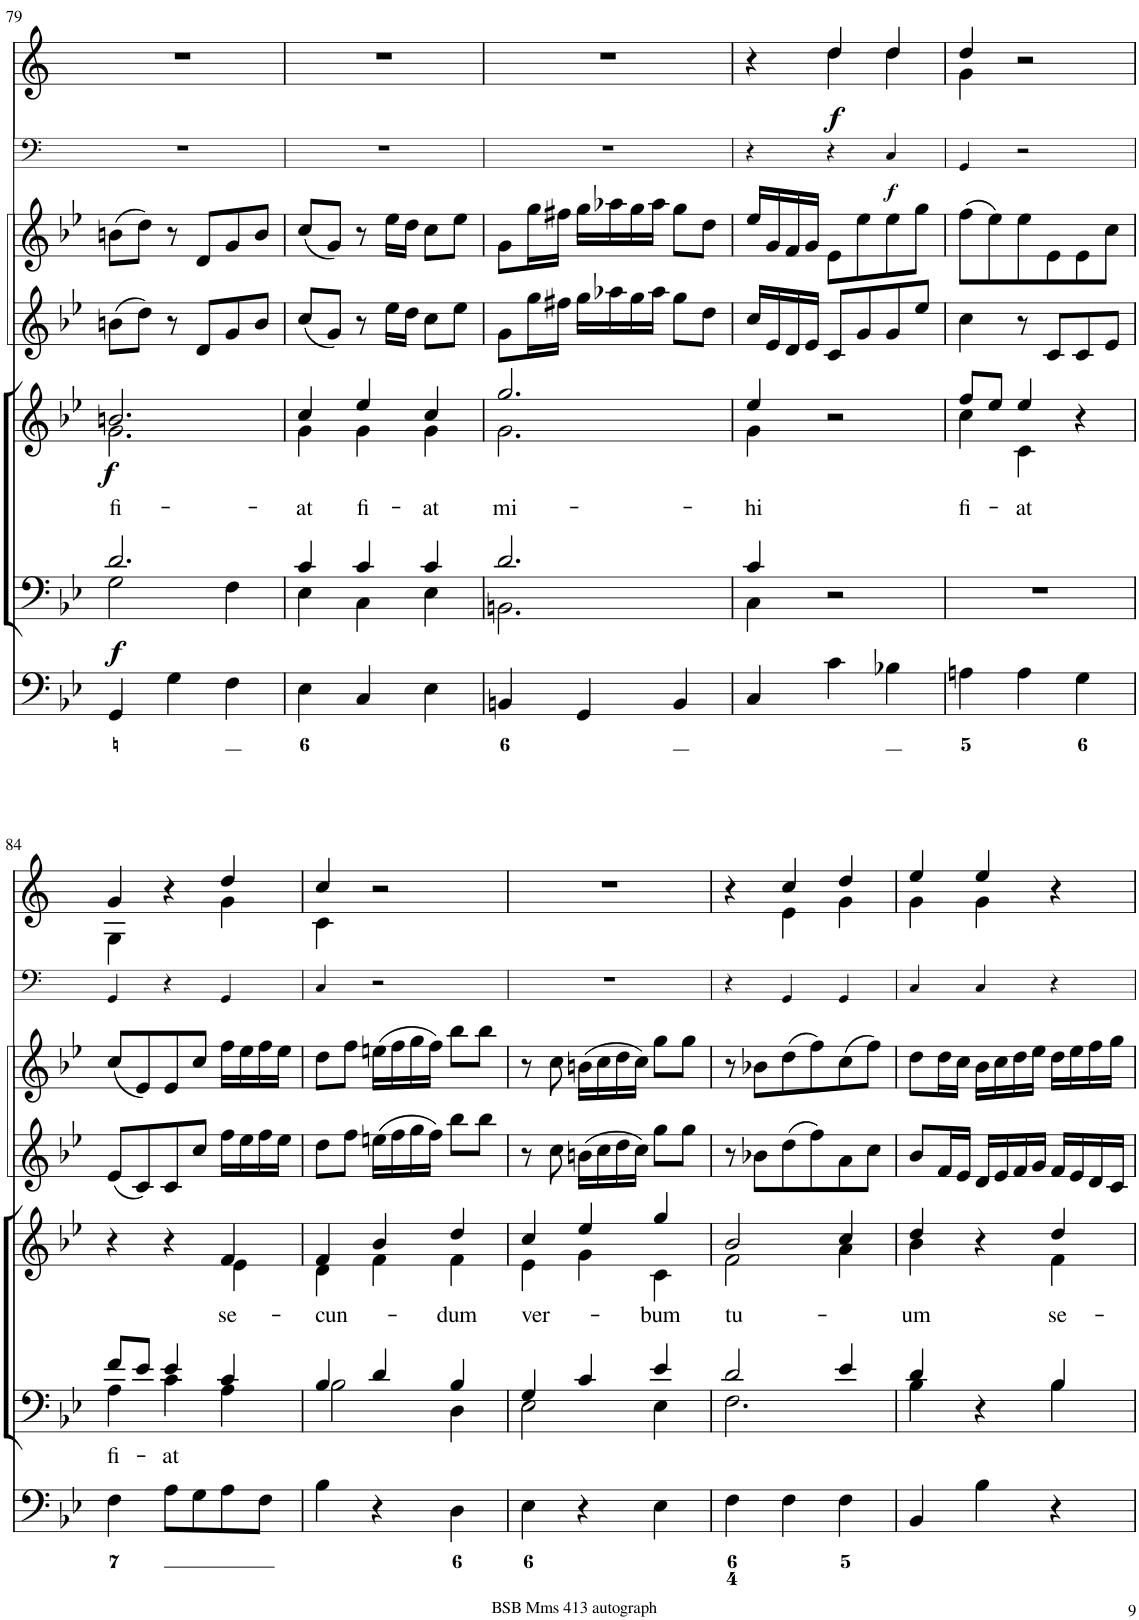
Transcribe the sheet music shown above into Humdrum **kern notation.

**kern	**kern	**text	**dynam	**kern	**text	**dynam	**kern	**kern	**kern	**dynam	**kern	**dynam
*part7	*part6	*part6	*part6	*part5	*part5	*part5	*part4	*part3	*part2	*part2	*part1	*part1
*staff7	*staff6	*staff6	*staff6	*staff5	*staff5	*staff5	*staff4	*staff3	*staff2	*staff2	*staff1	*staff1
*I"Organ	*I"Voice	*	*	*I"Voice	*	*	*I"Violin	*I"Violini	*I"Timpani in B[b]	*	*I"Clarini in B[b]	*
*	*	*	*	*	*	*	*I'Vln	*I'Vln	*I'Timp	*	*	*
!!LO:PB:g=z
*clefF4	*clefF4	*	*	*clefG2	*	*	*clefG2	*clefG2	*clefF4	*	*clefG2	*
*	*	*	*	*	*	*	*	*	*Trd1c2	*	*Trd1c2	*
*k[b-e-]	*k[b-e-]	*	*	*k[b-e-]	*	*	*k[b-e-]	*k[b-e-]	*k[]	*	*k[]	*
*M3/4	*M3/4	*	*	*M3/4	*	*	*M3/4	*M3/4	*M3/4	*	*M3/4	*
=79	=79	=79	=79	=79	=79	=79	=79	=79	=79	=79	=79	=79
*	*^	*	*	*	*	*	*	*	*	*	*	*
!	!	!	!	!LO:DY:b	!	!LO:LY:b	!LO:DY:b	!	!	!	!	!	!
*	*	*	*	*	*^	*	*	*	*	*	*	*	*
4GG/	2.d/	2G\	.	f	2.bn/	2.g\	fi-	f	(8bn\L	(8bn\L	2.r	.	2.r	.
.	.	.	.	.	.	.	.	.	8dd\J)	8dd\J)	.	.	.	.
4G\	.	.	.	.	.	.	.	.	8r	8r	.	.	.	.
.	.	.	.	.	.	.	.	.	8d/L	8d/L	.	.	.	.
4F\	.	4F\	.	.	.	.	.	.	8g/	8g/	.	.	.	.
.	.	.	.	.	.	.	.	.	8b/J	8b/J	.	.	.	.
=80	=80	=80	=80	=80	=80	=80	=80	=80	=80	=80	=80	=80	=80	=80
!	!	!	!	!	!	!	!LO:LY:b	!	!	!	!	!	!	!
4E-\	4c/	4E-\	.	.	4cc/	4g\	-at	.	(8cc/L	(8cc/L	2.r	.	2.r	.
.	.	.	.	.	.	.	.	.	8g/J)	8g/J)	.	.	.	.
!	!	!	!	!	!	!	!LO:LY:b	!	!	!	!	!	!	!
4C/	4c/	4C\	.	.	4ee-/	4g\	fi-	.	8r	8r	.	.	.	.
.	.	.	.	.	.	.	.	.	16ee-\LL	16ee-\LL	.	.	.	.
.	.	.	.	.	.	.	.	.	16dd\JJ	16dd\JJ	.	.	.	.
!	!	!	!	!	!	!	!LO:LY:b	!	!	!	!	!	!	!
4E-\	4c/	4E-\	.	.	4cc/	4g\	-at	.	8cc\L	8cc\L	.	.	.	.
.	.	.	.	.	.	.	.	.	8ee-\J	8ee-\J	.	.	.	.
=81	=81	=81	=81	=81	=81	=81	=81	=81	=81	=81	=81	=81	=81	=81
!	!	!	!	!	!	!	!LO:LY:b	!	!	!	!	!	!	!
4BBn/	2.d/	2.BBn\	.	.	2.gg/	2.g\	mi-	.	8g\L	8g\L	2.r	.	2.r	.
.	.	.	.	.	.	.	.	.	16gg\L	16gg\L	.	.	.	.
.	.	.	.	.	.	.	.	.	16ff#X\JJ	16ff#X\JJ	.	.	.	.
4GG/	.	.	.	.	.	.	.	.	16gg\LL	16gg\LL	.	.	.	.
.	.	.	.	.	.	.	.	.	16aa-X\	16aa-X\	.	.	.	.
.	.	.	.	.	.	.	.	.	16gg\	16gg\	.	.	.	.
.	.	.	.	.	.	.	.	.	16aa-\JJ	16aa-\JJ	.	.	.	.
4BB/	.	.	.	.	.	.	.	.	8gg\L	8gg\L	.	.	.	.
.	.	.	.	.	.	.	.	.	8dd\J	8dd\J	.	.	.	.
=82	=82	=82	=82	=82	=82	=82	=82	=82	=82	=82	=82	=82	=82	=82
!	!	!	!	!	!	!	!LO:LY:b	!	!	!	!	!	!	!
*	*	*	*	*	*	*	*	*	*	*	*	*	*^	*
4C/	4c/	4C\	.	.	4ee-/	4g\	-hi	.	16cc/LL	16ee-/LL	4r	.	4r	4ryy	.
.	.	.	.	.	.	.	.	.	16e-/	16g/	.	.	.	.	.
.	.	.	.	.	.	.	.	.	16d/	16f/	.	.	.	.	.
.	.	.	.	.	.	.	.	.	16e-/JJ	16g/JJ	.	.	.	.	.
!	!	!	!	!	!	!	!	!	!	!	!	!	!	!	!LO:DY:b
4c\	2r	2ryy	.	.	2r	2ryy	.	.	8c/L	8e-\L	4r	.	4dd/	4dd\	f
.	.	.	.	.	.	.	.	.	8g/	8ee-\	.	.	.	.	.
!	!	!	!	!	!	!	!	!	!	!	!	!LO:DY:b	!	!	!
4B-X\	.	.	.	.	.	.	.	.	8g/	8ee-\	4C/	f	4dd/	4dd\	.
.	.	.	.	.	.	.	.	.	8ee-/J	8gg\J	.	.	.	.	.
*	*v	*v	*	*	*	*	*	*	*	*	*	*	*	*	*
=83	=83	=83	=83	=83	=83	=83	=83	=83	=83	=83	=83	=83	=83	=83
!	!	!	!	!	!	!LO:LY:b	!	!	!	!	!	!	!	!
4An\	2.r	.	.	8ff/L	4cc\	fi-	.	4cc\	(8ff\L	4GG/	.	4dd/	4g\	.
.	.	.	.	8ee-/J	.	.	.	.	8ee-\)	.	.	.	.	.
!	!	!	!	!	!	!LO:LY:b	!	!	!	!	!	!	!	!
4A\	.	.	.	4ee-/	4c\	-at	.	8r	8ee-\	2r	.	2r	2ryy	.
.	.	.	.	.	.	.	.	8c/L	8e-\	.	.	.	.	.
4G\	.	.	.	4r	4ryy	.	.	8c/	8e-\	.	.	.	.	.
.	.	.	.	.	.	.	.	8e-/J	8cc\J	.	.	.	.	.
!!LO:LB:g=z	!!
=84	=84	=84	=84	=84	=84	=84	=84	=84	=84	=84	=84	=84	=84	=84
!	!	!LO:LY:b	!	!	!	!	!	!	!	!	!	!	!	!
*	*^	*	*	*	*	*	*	*	*	*	*	*	*	*
4F\	8f/L	4A\	fi-	.	4r	2ryy	.	.	(8e-/L	(8cc/L	4GG/	.	4g/	4G\	.
.	8e-/J	.	.	.	.	.	.	.	8c/)	8e-/)	.	.	.	.	.
!	!	!	!LO:LY:b	!	!	!	!	!	!	!	!	!	!	!	!
8A\L	4e-/	4c\	-at	.	4r	.	.	.	8c/	8e-/	4r	.	4r	4ryy	.
8G\	.	.	.	.	.	.	.	.	8cc/J	8cc/J	.	.	.	.	.
!	!	!	!	!	!	!	!LO:LY:b	!	!	!	!	!	!	!	!
8A\	4c/	4A\	.	.	4f/	4e-\	se-	.	16ff\LL	16ff\LL	4GG/	.	4dd/	4g\	.
.	.	.	.	.	.	.	.	.	16ee-\	16ee-\	.	.	.	.	.
8F\J	.	.	.	.	.	.	.	.	16ff\	16ff\	.	.	.	.	.
.	.	.	.	.	.	.	.	.	16ee-\JJ	16ee-\JJ	.	.	.	.	.
=85	=85	=85	=85	=85	=85	=85	=85	=85	=85	=85	=85	=85	=85	=85	=85
!	!	!	!	!	!	!	!LO:LY:b	!	!	!	!	!	!	!	!
4B-\	4B-/	2B-\	.	.	4f/	4d\	-cun-	.	8dd\L	8dd\L	4C/	.	4cc/	4c\	.
.	.	.	.	.	.	.	.	.	8ff\J	8ff\J	.	.	.	.	.
4r	4d/	.	.	.	4b-/	4f\	.	.	(16een\LL	(16een\LL	2r	.	2r	2ryy	.
.	.	.	.	.	.	.	.	.	16ff\	16ff\	.	.	.	.	.
.	.	.	.	.	.	.	.	.	16gg\	16gg\	.	.	.	.	.
.	.	.	.	.	.	.	.	.	16ff\JJ)	16ff\JJ)	.	.	.	.	.
!	!	!	!	!	!	!	!LO:LY:b	!	!	!	!	!	!	!	!
4D\	4B-/	4D\	.	.	4dd/	4f\	-dum	.	8bb-\L	8bb-\L	.	.	.	.	.
.	.	.	.	.	.	.	.	.	8bb-\J	8bb-\J	.	.	.	.	.
*	*	*	*	*	*	*	*	*	*	*	*	*	*v	*v	*
=86	=86	=86	=86	=86	=86	=86	=86	=86	=86	=86	=86	=86	=86	=86
!	!	!	!	!	!	!	!LO:LY:b	!	!	!	!	!	!	!
4E-\	4G/	2E-\	.	.	4cc/	4e-\	ver-	.	8r	8r	2.r	.	2.r	.
.	.	.	.	.	.	.	.	.	8cc\	8cc\	.	.	.	.
4r	4c/	.	.	.	4ee-/	4g\	.	.	(16bn\LL	(16bn\LL	.	.	.	.
.	.	.	.	.	.	.	.	.	16cc\	16cc\	.	.	.	.
.	.	.	.	.	.	.	.	.	16dd\	16dd\	.	.	.	.
.	.	.	.	.	.	.	.	.	16cc\JJ)	16cc\JJ)	.	.	.	.
!	!	!	!	!	!	!	!LO:LY:b	!	!	!	!	!	!	!
4E-\	4e-/	4E-\	.	.	4gg/	4c\	-bum	.	8gg\L	8gg\L	.	.	.	.
.	.	.	.	.	.	.	.	.	8gg\J	8gg\J	.	.	.	.
=87	=87	=87	=87	=87	=87	=87	=87	=87	=87	=87	=87	=87	=87	=87
!	!	!	!	!	!	!	!LO:LY:b	!	!	!	!	!	!	!
*	*	*	*	*	*	*	*	*	*	*	*	*	*^	*
4F\	2d/	2.F\	.	.	2b-/	2f\	tu-	.	8r	8r	4r	.	4r	4ryy	.
.	.	.	.	.	.	.	.	.	8b-X\L	8b-X\L	.	.	.	.	.
4F\	.	.	.	.	.	.	.	.	(8dd\	(8dd\	4GG/	.	4cc/	4e\	.
.	.	.	.	.	.	.	.	.	8ff\)	8ff\)	.	.	.	.	.
4F\	4e-/	.	.	.	4cc/	4a\	.	.	8a\	(8cc\	4GG/	.	4dd/	4g\	.
.	.	.	.	.	.	.	.	.	8cc\J	8ff\J)	.	.	.	.	.
=88	=88	=88	=88	=88	=88	=88	=88	=88	=88	=88	=88	=88	=88	=88	=88
!	!	!	!	!	!	!	!LO:LY:b	!	!	!	!	!	!	!	!
4BB-/	4d/	4B-\	.	.	4dd/	4b-\	-um	.	8b-/L	8dd\L	4C/	.	4ee/	4g\	.
.	.	.	.	.	.	.	.	.	16f/L	16dd\L	.	.	.	.	.
.	.	.	.	.	.	.	.	.	16e-/JJ	16cc\JJ	.	.	.	.	.
4B-\	4r	4ryy	.	.	4r	4ryy	.	.	16d/LL	16b-\LL	4C/	.	4ee/	4g\	.
.	.	.	.	.	.	.	.	.	16e-/	16cc\	.	.	.	.	.
.	.	.	.	.	.	.	.	.	16f/	16dd\	.	.	.	.	.
.	.	.	.	.	.	.	.	.	16g/JJ	16ee-\JJ	.	.	.	.	.
!	!	!	!	!	!	!	!LO:LY:b	!	!	!	!	!	!	!	!
4r	4B-/	4B-\	.	.	4dd/	4f\	se-	.	16f/LL	16dd\LL	4r	.	4r	4ryy	.
.	.	.	.	.	.	.	.	.	16e-/	16ee-\	.	.	.	.	.
.	.	.	.	.	.	.	.	.	16d/	16ff\	.	.	.	.	.
.	.	.	.	.	.	.	.	.	16c/JJ	16gg\JJ	.	.	.	.	.
*	*v	*v	*	*	*	*	*	*	*	*	*	*	*v	*v	*
*	*	*	*	*v	*v	*	*	*	*	*	*	*	*
=	=	=	=	=	=	=	=	=	=	=	=	=
*-	*-	*-	*-	*-	*-	*-	*-	*-	*-	*-	*-	*-
